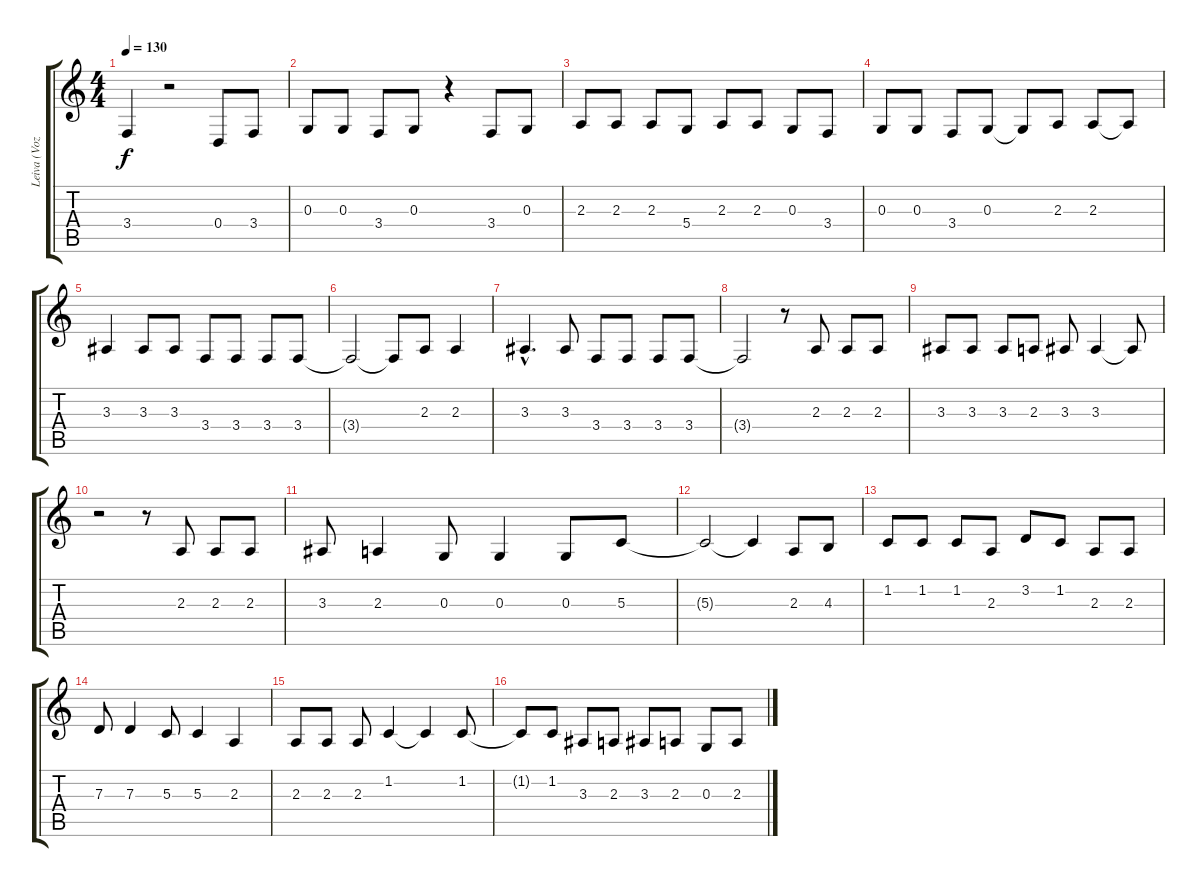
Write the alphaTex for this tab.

\track ("Leiva (Voz)" "Leiva (Voz") {instrument cello}
\staff {score tabs}
\tuning (E4 B3 G3 D3 A2 E2) {hide}
\ts (4 4)
\tempo 130
\clef g2
\ks c
3.4.4{dy f} r.2 0.4.8 3.4.8 |
0.3.8 0.3.8 3.4.8 0.3.8 r.4 3.4.8 0.3.8 |
2.3.8 2.3.8 2.3.8 5.4.8 2.3.8 2.3.8 0.3.8 3.4.8 |
0.3.8 0.3.8 3.4.8 0.3.8 0.3{t}.8 2.3.8 2.3.8 2.3{t}.8 |
3.3.4 3.3.8 3.3.8 3.4.8 3.4.8 3.4.8 3.4.8 |
3.4{t}.2 3.4{t}.8 2.3.8 2.3.4 |
3.3{hac}.4{d} 3.3.8 3.4.8 3.4.8 3.4.8 3.4.8 |
3.4{t}.2 r.8 2.3.8 2.3.8 2.3.8 |
3.3.8 3.3.8 3.3.8 2.3.8 3.3.8 3.3.4 3.3{t}.8 |
r.2 r.8 2.3.8 2.3.8 2.3.8 |
3.3.8 2.3.4 0.3.8 0.3.4 0.3.8 5.3.8 |
5.3{t}.2 5.3{t}.4 2.3.8 4.3.8 |
1.2.8 1.2.8 1.2.8 2.3.8 3.2.8 1.2.8 2.3.8 2.3.8 |
7.3.8 7.3.4 5.3.8 5.3.4 2.3.4 |
2.3.8 2.3.8 2.3.8 1.2.4 1.2{t}.4 1.2.8 |
1.2{t}.8 1.2.8 3.3.8 2.3.8 3.3.8 2.3.8 0.3.8 2.3.8
